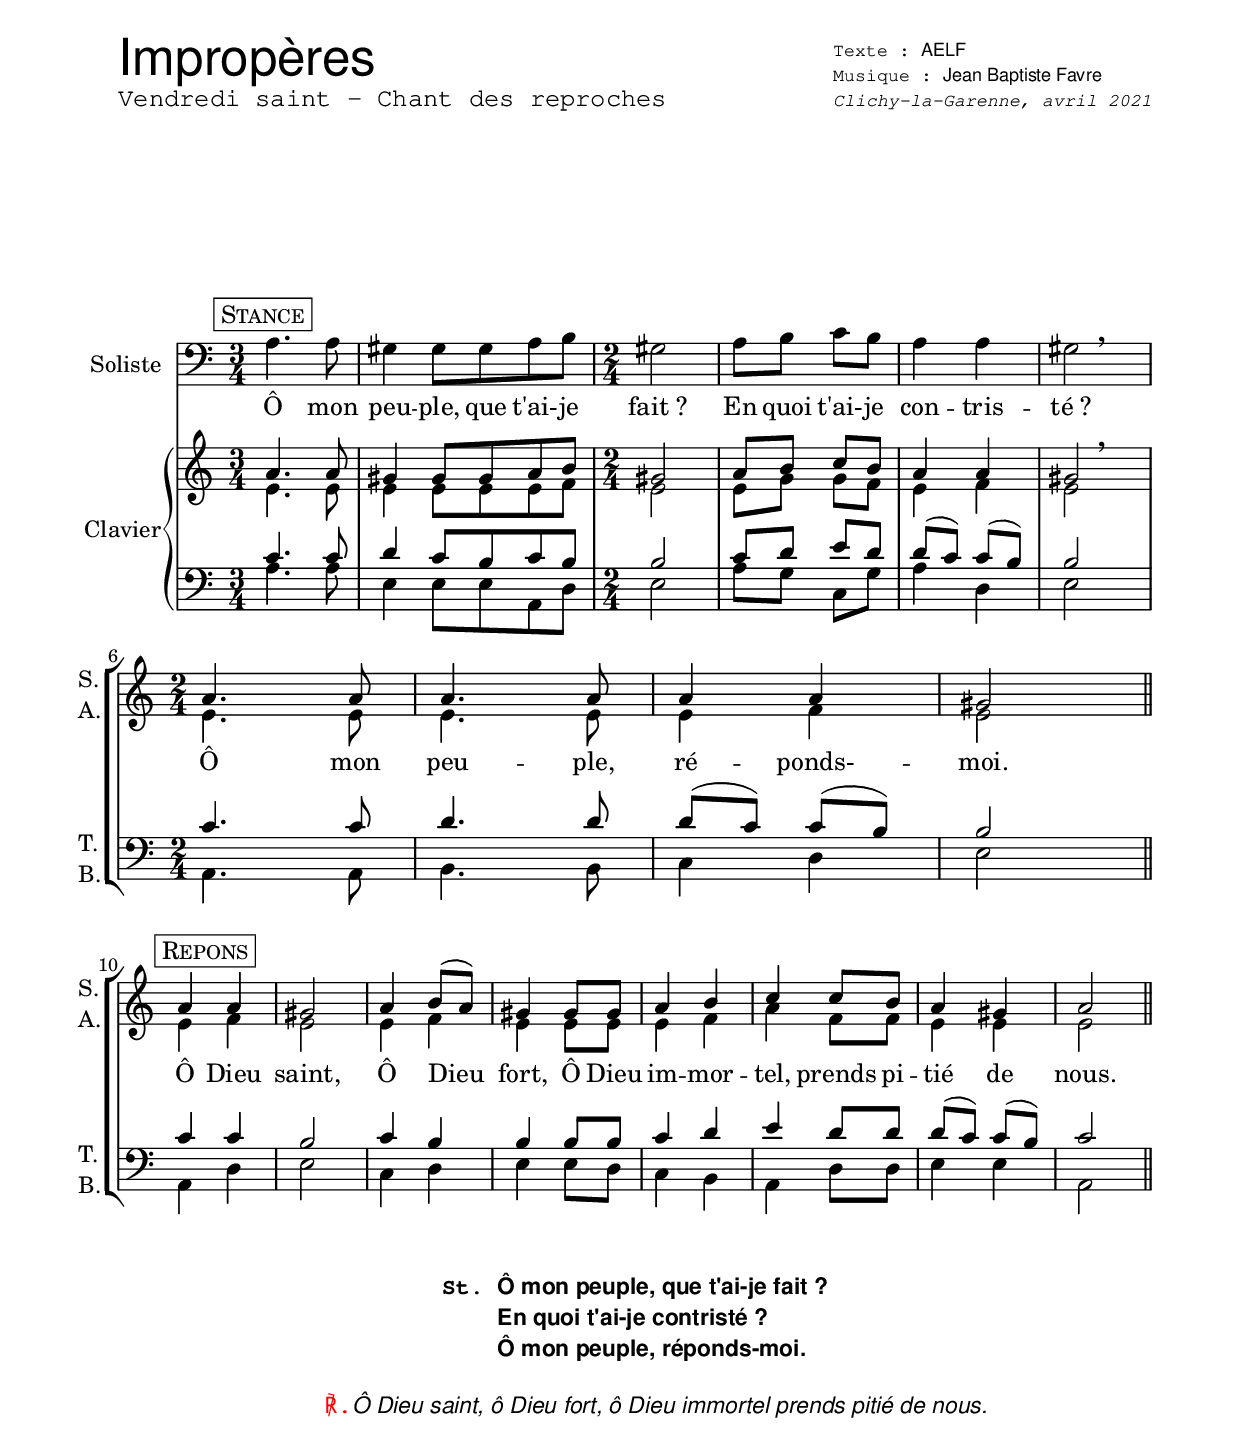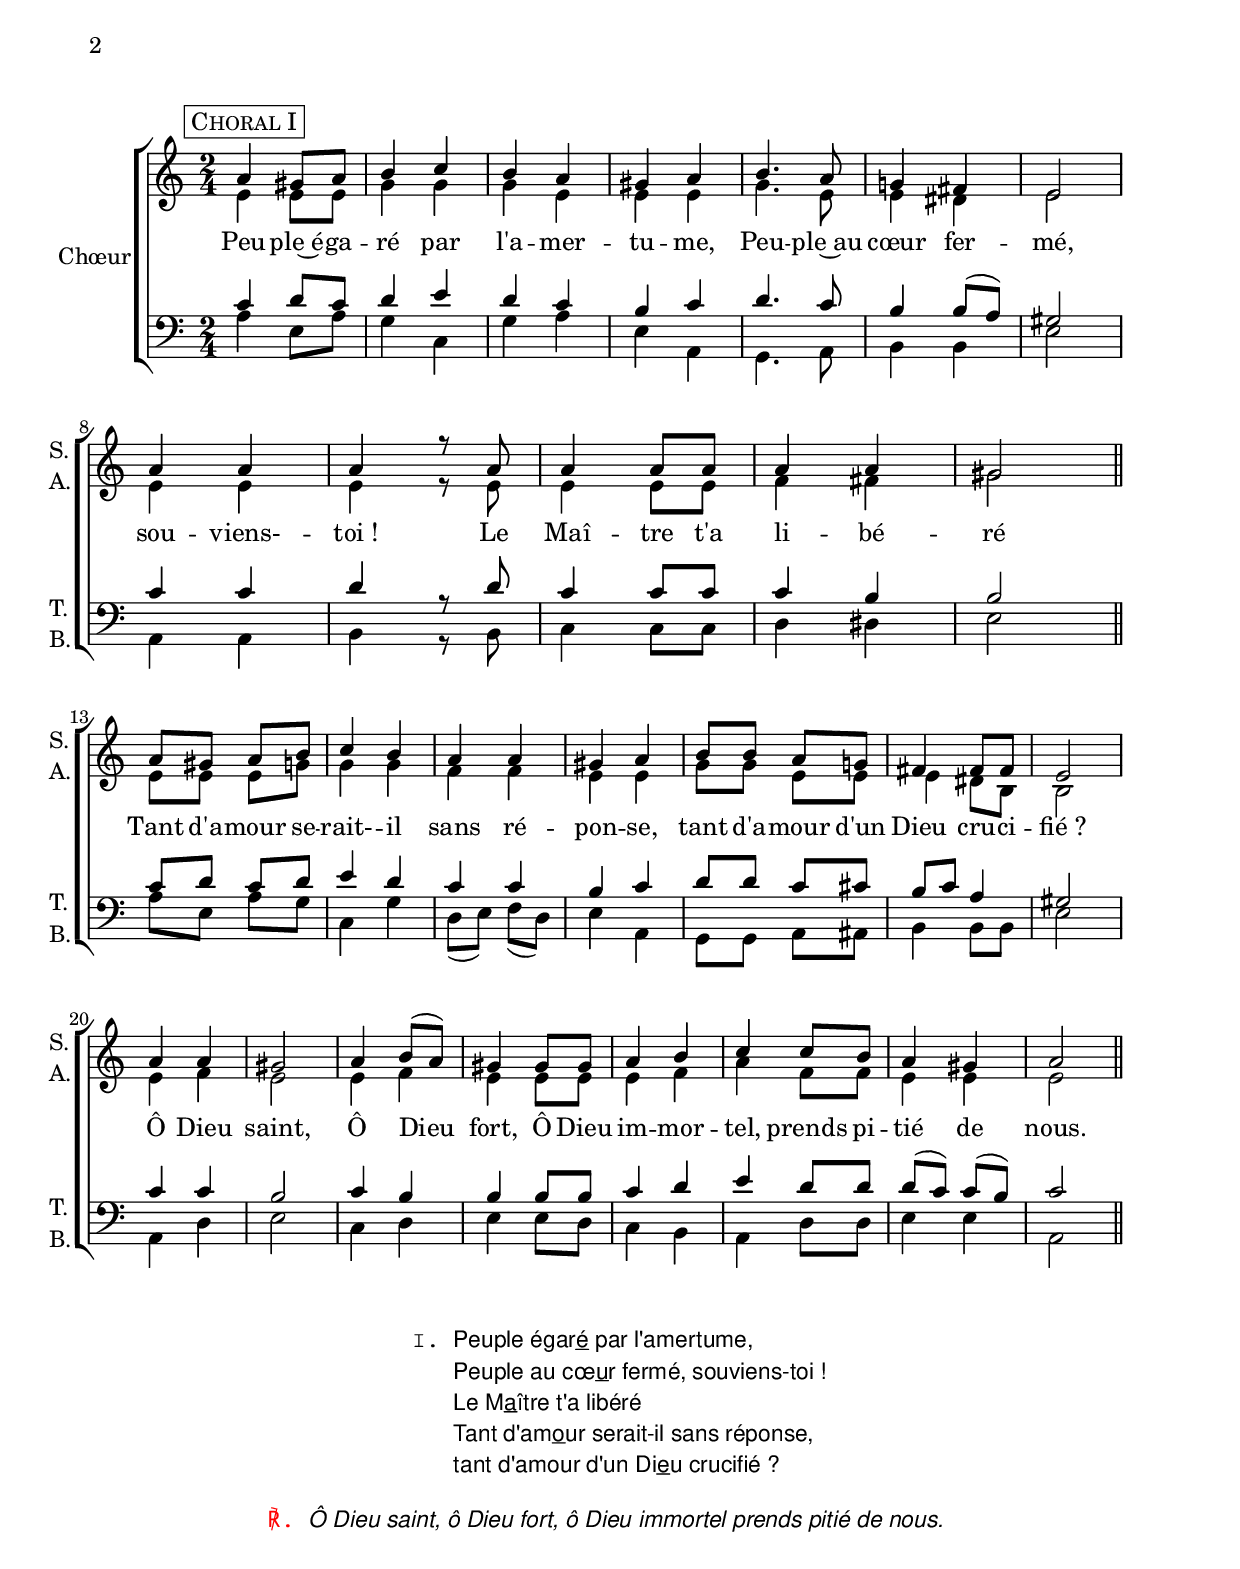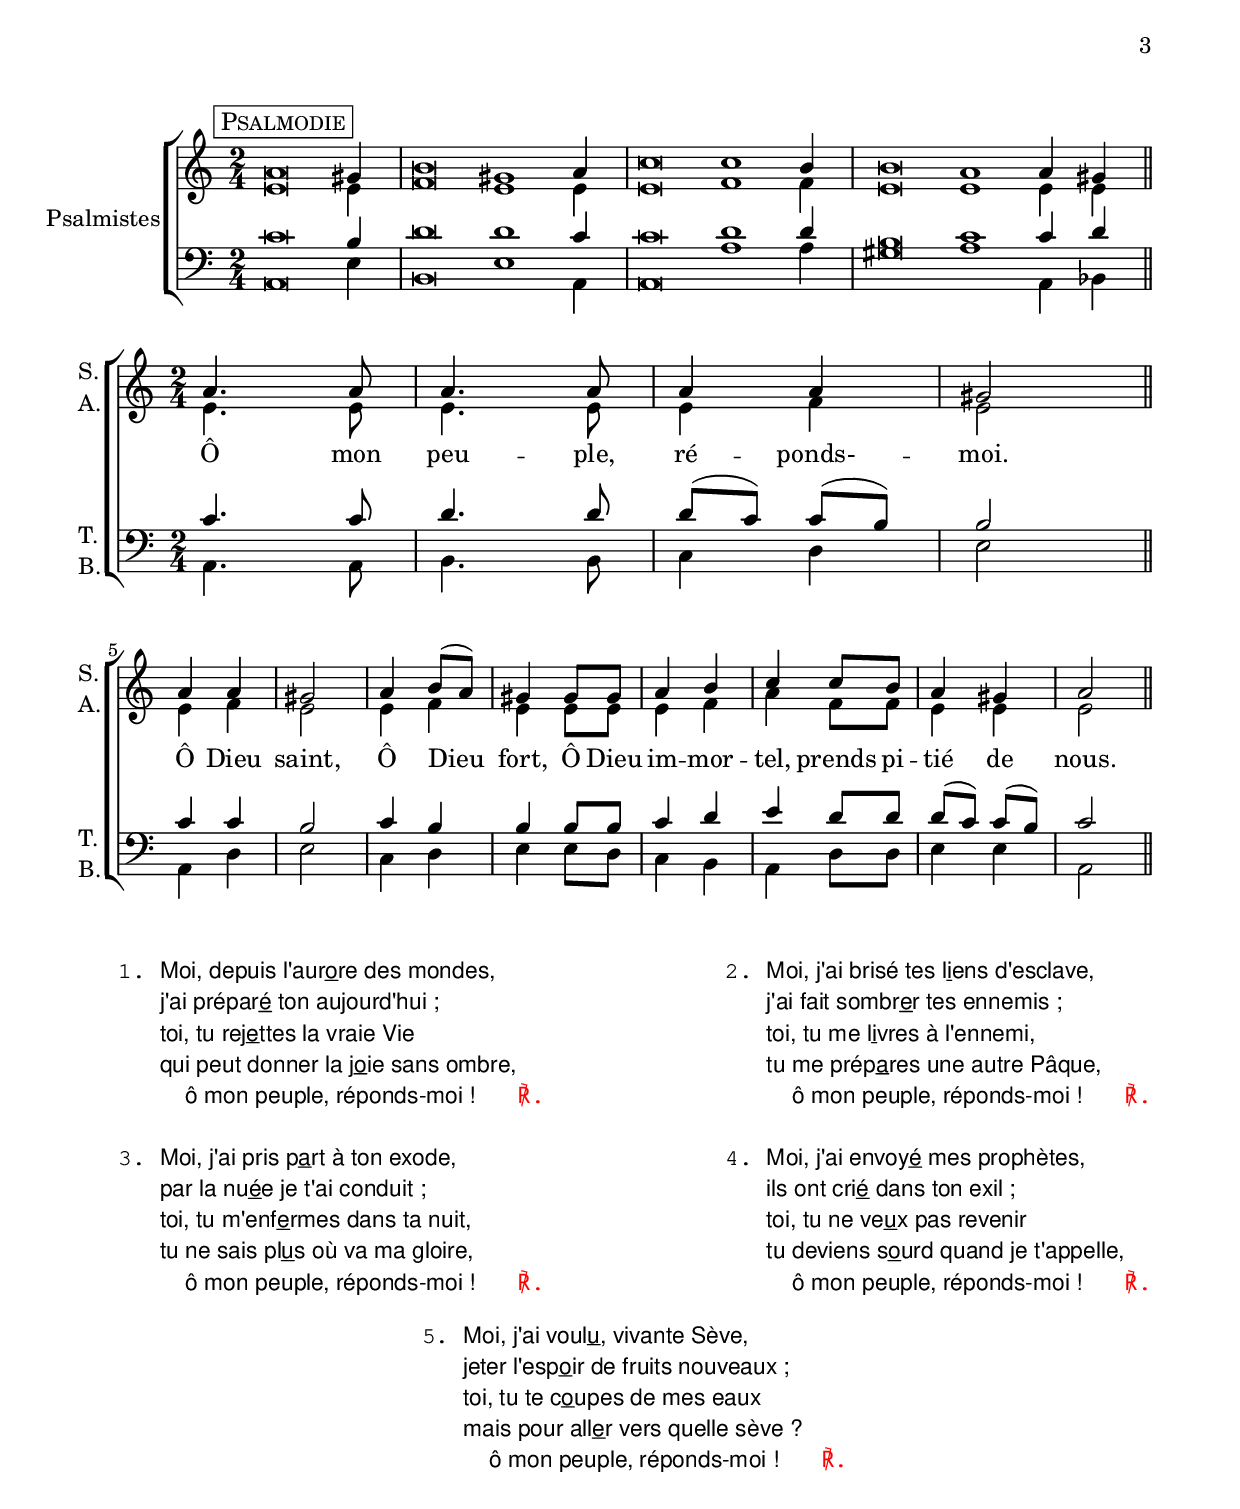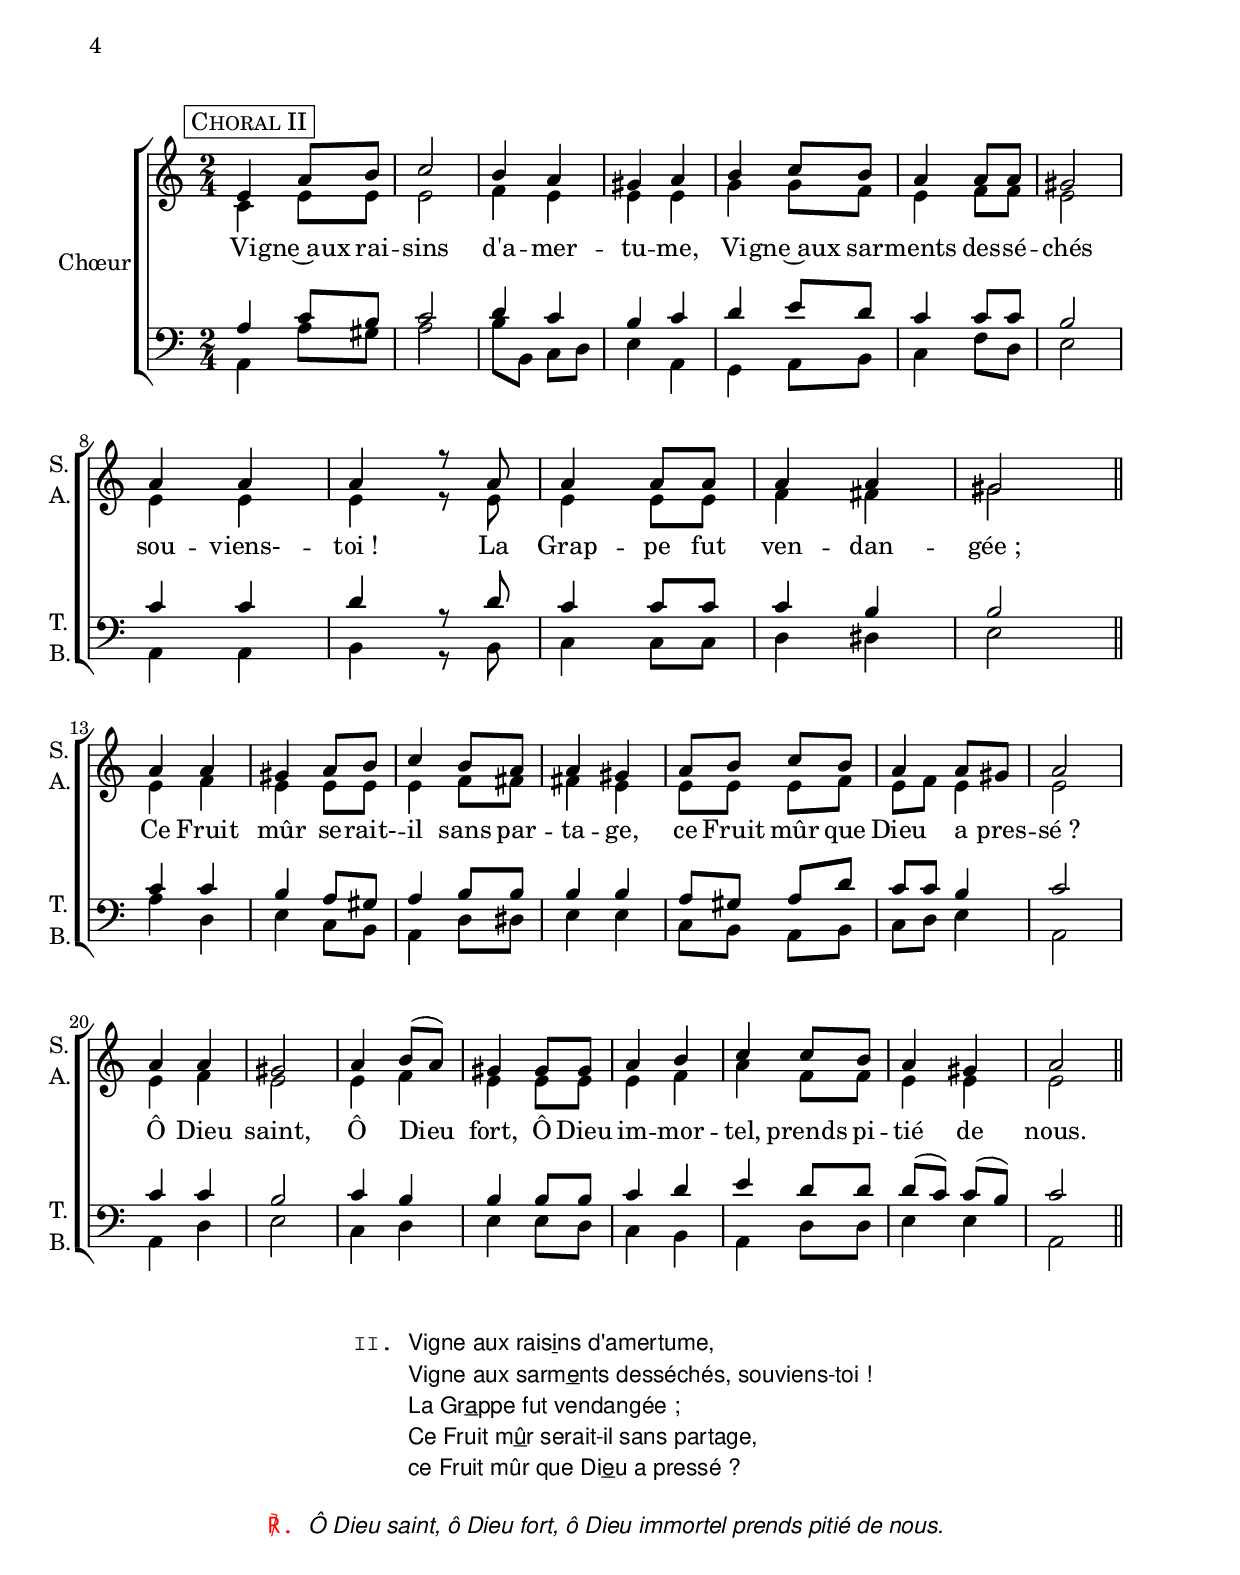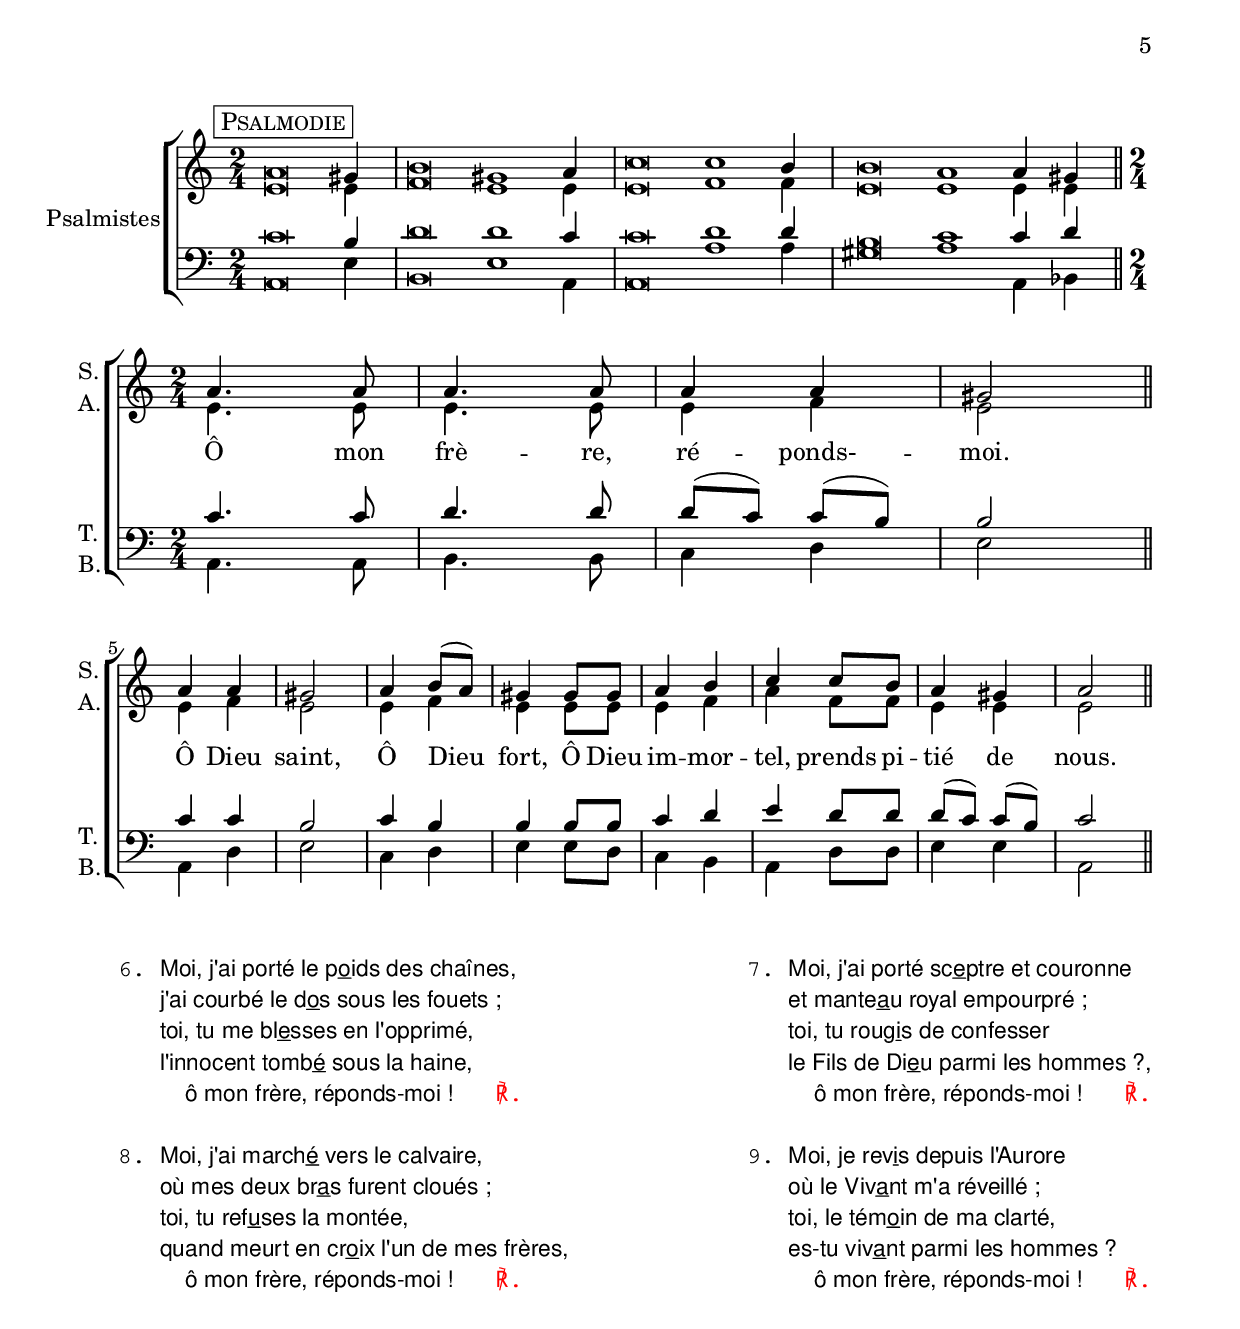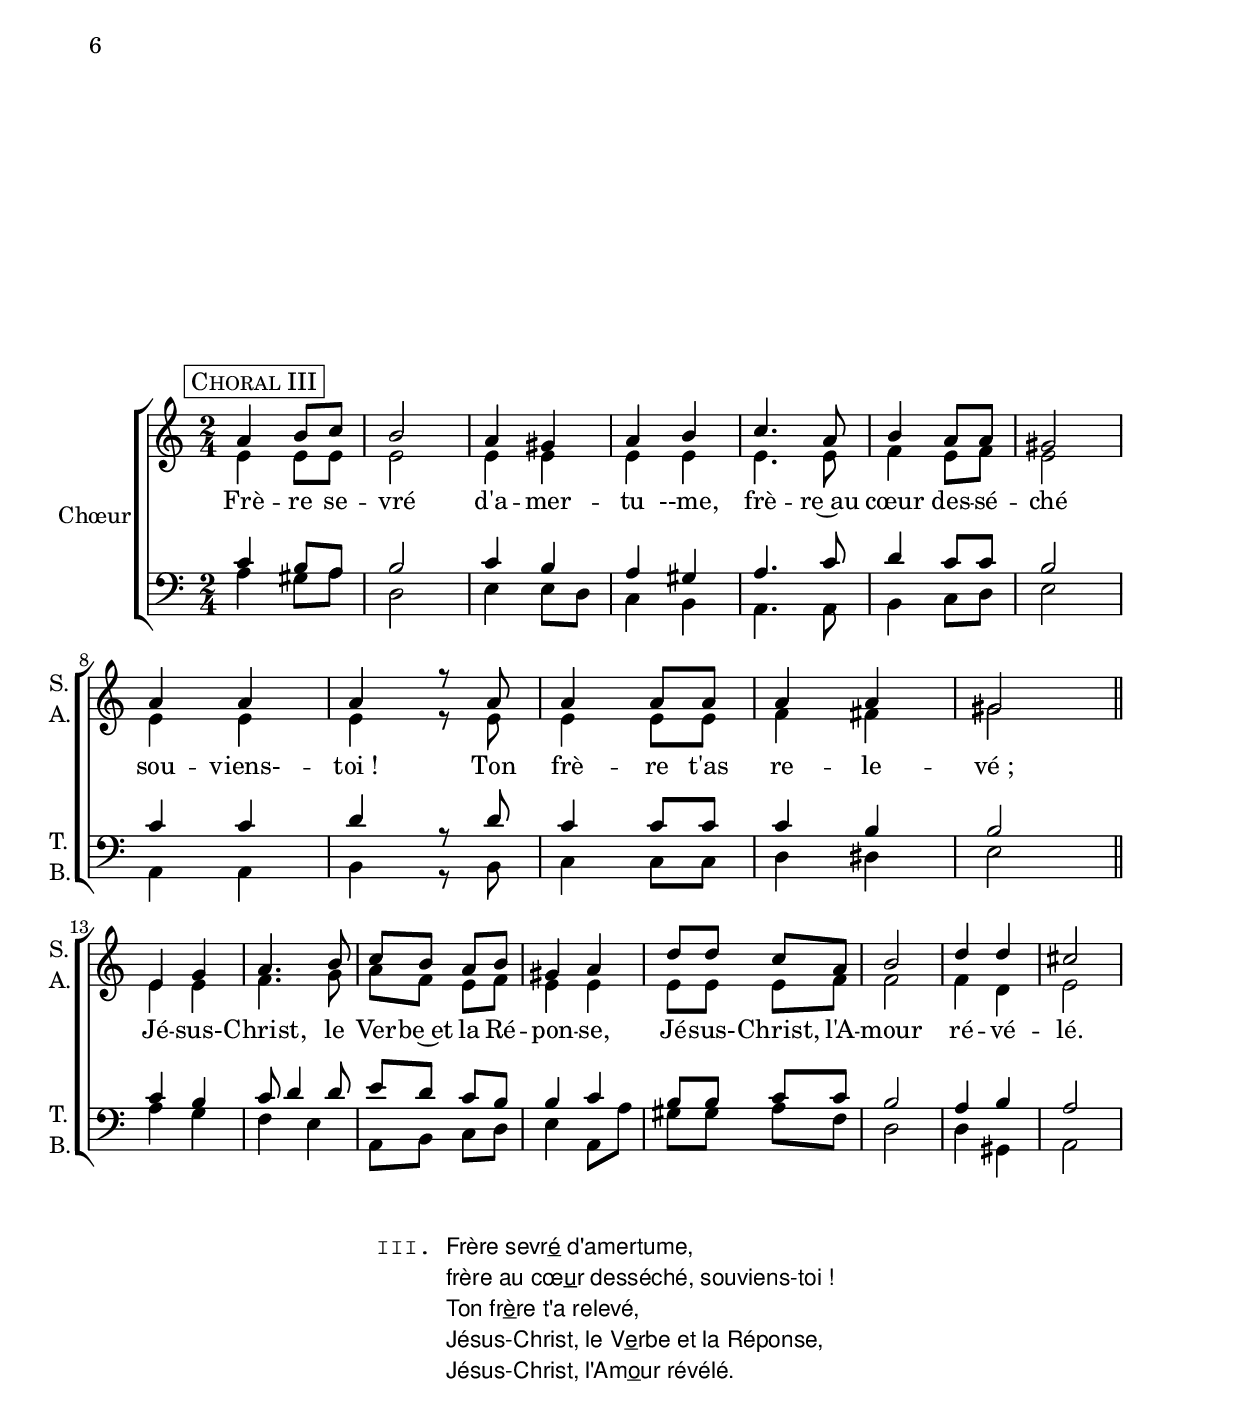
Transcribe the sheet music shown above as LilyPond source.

\version "2.22.0"
\language "english"

\include "../libs/commonFunctions.ily"

%%%%%
%%%%%
%%%%%
%%%%%
%%%%%
%%%%% Définitions des partitions
%%%%%
%%%%%
title = "Impropères"
subtitle = "Vendredi saint - Chant des reproches"
composer = "Jean Baptiste Favre"
poet = "AELF"
dedication = "Clichy-la-Garenne, avril 2021"

global = {
  \key a \minor
  \time 2/4
  }

%%%%%
%%%%%
%%%%%
%%%%%
%%%%%
%%%%% Stance pour soliste et orgue
%%%%%
%%%%%
stanceRhythms = { \time 3/4 \partial 2 s2 s2. \time 2/4 s2 s2 s2 s2 \break }
stanceMelody = { a4. a8 gs4 gs8 gs a b gs2 a8 b c b a4 a gs!2 \breathe }
stanceSopranoMusic = \relative c'' { \stanceMelody }
stanceAltoMusic = \relative c' { e4. e8 e4 e8 e e f  e2 e8 g g f e4 f e2 }
stanceTenorMusic = \relative c' { c4. c8 d4 c8 b c b b2 c8 d e d d (c) c (b) b2 }
stanceBassMusic = \relative c' { a4. a8 e4 e8 e a, d e2 a8 g c, g' a4 d, e2 }
stanceLyrics = \lyricmode {
  Ô mon peu -- ple, que t'ai- -- je fait&nbsp;?
  En quoi t'ai- -- je con -- tris -- té&nbsp;?
}

%%%%%
%%%%%
%%%%%
%%%%%
%%%%%
%%%%% Répons pour chœur à 4 voix mixtes
%%%%%
%%%%%
reponRhythms = { s2*4 \bar "||" \break }
reponSopranoMusic = \relative c'' { a4. a8 a4. a8 a4 a gs2 }
reponAltoMusic = \relative c' { e4. e8 e4. e8 e4 f e2 }
reponTenorMusic = \relative c' { c4. c8 d4. d8 d (c) c (b) b2 }
reponBassMusic = \relative c { a4. a8 b4. b8 c4 d e2 }
% Paroles pour la Stance
reponOneLyrics = \lyricmode { Ô mon peu -- ple, ré -- ponds- -- moi. }
% Paroles pour Psalmodie II
reponTwoLyrics = \lyricmode { Ô mon frè -- re, ré -- ponds- -- moi. }

%%%%%
%%%%%
%%%%%
%%%%%
%%%%%
%%%%% Antienne pour chœur à 4 voix mixtes
%%%%%
%%%%%
antienneRhythms = { s2*8 \bar "||" \break }
antienneSopranoMusic = \relative c'' { a4 a4 gs2 a4 b8 (a) gs4 gs8 gs a4 b c c8 b a4 gs a2 }
antienneAltoMusic = \relative c' { e4 f e2 e4 f e e8 e e4 f4 a4 f8 f e4 e e2 }
antienneTenorMusic = \relative c' { c4 c4 b2 c4 b b4 b8 b c4 d4 e4 d8 d d (c) c (b) c2 }
antienneBassMusic = \relative c { a4 d e2 c4 d e4 e8 d c4 b4 a d8 d e4 e a,2 }
antienneLyrics = \lyricmode { Ô Dieu saint, Ô Dieu fort, Ô Dieu im -- mor -- tel, prends pi -- tié de nous. }

%%%%%
%%%%%
%%%%%
%%%%%
%%%%%
%%%%% Choral & Psaume I pour chœur à 4 voix mixtes
%%%%%
%%%%%
choralOnePartOneRhythms = { \global \markCustom "Choral I" s2*7 }
choralOnePartOneSopranoMusic = \relative c'' { a4 gs!8 a b4 c b a gs a b4. a8 g!4 fs e2 }
choralOnePartOneAltoMusic =  \relative c' { e4 e8 e g4 g g e e e g4. e8 e4 ds e2 }
choralOnePartOneTenorMusic = \relative c' { c4 d8 c d4 e d c b c d4. c8 b4 b8 (a) gs2 }
choralOnePartOneBassMusic = \relative c' { a4 e8 a g4 c, g' a e a,4 g4. a8 b4 b e2 }
choralOnePartOneLyrics = \lyricmode {
  Peu -- ple~é -- ga -- ré par l'a -- mer -- tu -- me,
  Peu -- ple~au cœur fer -- mé,
}

choralOneReponRhythms = { s2*2 s2*3 \bar "||" }
choralOneReponSopranoMusic = \relative c'' { a4 a a r8 a8 a4 a8 a a4 a gs2 }
choralOneReponAltoMusic = \relative c' { e4 e e4 r8 e8 e4 e8 e f4 fs gs2 }
choralOneReponTenorMusic = \relative c' { c4 c d4 r8 d8 c4 c8 c c4 b b2 }
choralOneReponBassMusic = \relative c { a4 a b4 r8 b8 c4 c8 c d4 ds e2 }
choralOneReponLyrics = \lyricmode { sou -- viens- -- toi&nbsp;! Le Maî -- tre t'a li -- bé -- ré }

choralOnePartTwoRhythms = { s2*7 }
choralOnePartTwoSopranoMusic = \relative c'' { a8 gs!8 a8 b c4 b a a gs a b8 b a g! fs4 fs8 fs e2 }
choralOnePartTwoAltoMusic =  \relative c' { e8 e e g g4 g f f e e g8 g e e e4 ds8 b b2 }
choralOnePartTwoTenorMusic = \relative c' { c8 d8 c d e4 d c c b c d8 d c cs8 b8 c a4 gs2 }
choralOnePartTwoBassMusic = \relative c' { a8 e8 a g c,4 g' d8 (e) f (d) e4 a,4 g8 g a as b4 b8 b e2 }
choralOnePartTwoLyrics = \lyricmode {
  Tant d'a -- mour se -- rait- -- il sans ré -- pon -- se,
  tant d'a -- mour d'un Dieu cru -- ci -- fié&nbsp;?
}

%%%%%
%%%%%
%%%%%
%%%%%
%%%%%
%%%%% Choral & Psaume II pour chœur à 4 voix mixtes
%%%%%
%%%%%
choralTwoPartOneRhythms = { \global \markCustom "Choral II" s2*7 }
choralTwoPartOneSopranoMusic = \relative c' { e4 a8 b c2 b4 a gs a b4 c8 b a4 a8 a gs2 }
choralTwoPartOneAltoMusic =  \relative c' { c4 e8 e e2 f4 e e e g g8 f e4 f8 f  e2 }
choralTwoPartOneTenorMusic = \relative c' { a4 c8 b c2 d4 c b c d e8 d c4 c8 c b2 }
choralTwoPartOneBassMusic = \relative c { a4 a'8 gs a2 b8 b, c d e4 a,4 g4 a8 b c4 f8 d e2 }
choralTwoPartOneLyrics = \lyricmode {
  Vi -- gne~aux rai -- sins d'a -- mer -- tu -- me,
  Vi -- gne~aux sar -- ments des -- sé -- chés
}

choralTwoReponRhythms = { s2*2 s2*3 \bar "||" }
choralTwoReponSopranoMusic = \relative c'' { a4 a a r8 a8 a4 a8 a a4 a gs2 }
choralTwoReponAltoMusic = \relative c' { e4 e e4 r8 e8 e4 e8 e f4 fs gs2 }
choralTwoReponTenorMusic = \relative c' { c4 c d4 r8 d8 c4 c8 c c4 b b2 }
choralTwoReponBassMusic = \relative c { a4 a b4 r8 b8 c4 c8 c d4 ds e2 }
choralTwoReponLyrics = \lyricmode { sou -- viens- -- toi&nbsp;! La Grap -- pe fut ven -- dan -- gée&nbsp;; }

choralTwoPartTwoRhythms = { s2*7 }
choralTwoPartTwoSopranoMusic = \relative c'' { a4 a gs a8 b c4 b8 a a4 gs4 a8 b c b a4 a8 gs a2 }
choralTwoPartTwoAltoMusic =  \relative c' { e4 f e e8 e e4 f8 fs fs4 e e8 e e f e8 f8 e4 e2 }
choralTwoPartTwoTenorMusic = \relative c' { c4 c b a8 gs a4 b8 b b4 b a8 gs a d c8 c8 b4 c2 }
choralTwoPartTwoBassMusic = \relative c' { a4 d, e c8 b a4 d8 ds e4 e c8 b a b c8 d8 e4 a,2 }
choralTwoPartTwoLyrics = \lyricmode {
  Ce Fruit mûr se -- rait- -- il sans par -- ta -- ge,
  ce Fruit mûr que Dieu a pres -- sé&nbsp;?
}

%%%%%
%%%%%
%%%%%
%%%%%
%%%%%
%%%%% Choral III pour chœur à 4 voix mixtes
%%%%%
%%%%%
choralThreePartOneRhythms = { \global \markCustom "Choral III" s2*7 }
choralThreePartOneSopranoMusic = \relative c'' { a4 b8 c b2 a4 gs a b c4. a8 b4 a8 a gs2 }
choralThreePartOneAltoMusic =  \relative c' { e4 e8 e e2 e4 e e e e4. e8 f4 e8 f e2 }
choralThreePartOneTenorMusic = \relative c' { c4 b8 a b2 c4 b a gs a4. c8 d4 c8 c b2 }
choralThreePartOneBassMusic = \relative c' { a4 gs8 a d,2  e4 e8 d c4 b a4. a8 b4 c8 d e2 }
choralThreePartOneLyrics = \lyricmode {
  Frè -- re se -- vré d'a -- mer -- tu --me,
  frè -- re~au cœur des -- sé -- ché
}

choralThreeReponRhythms = { s2*2 s2*3 \bar "||" }
choralThreeReponSopranoMusic = \relative c'' { a4 a a r8 a8 a4 a8 a a4 a gs2 }
choralThreeReponAltoMusic = \relative c' { e4 e e4 r8 e8 e4 e8 e f4 fs gs2 }
choralThreeReponTenorMusic = \relative c' { c4 c d4 r8 d8 c4 c8 c c4 b b2 }
choralThreeReponBassMusic = \relative c { a4 a b4 r8 b8 c4 c8 c d4 ds e2 }
choralThreeReponLyrics = \lyricmode { sou -- viens- -- toi&nbsp;! Ton frè -- re t'as re -- le -- vé&nbsp;; }

choralThreePartTwoRhythms = { s2*4 s2*4 }
choralThreePartTwoSopranoMusic = \relative c' { e4 g a4. b8 c b a b gs4 a4 d8 d c a b2 d4 d cs2 }
choralThreePartTwoAltoMusic =  \relative c' { e4 e f4. g8 a f e f e4 e4 e8 e e f f2 f4 d e2}
choralThreePartTwoTenorMusic = \relative c' { c4 b c8 d4 d8 e d c b b4 c b8 b c c b2 a4 b a2 }
choralThreePartTwoBassMusic = \relative c' { a4 g f e a,8 b c d e4 a,8 a' gs8 gs a f d2 d4 gs, a2 }
choralThreePartTwoLyrics = \lyricmode {
  Jé -- sus- -- Christ, le Ver -- be~et la Ré -- pon -- se,
  Jé -- sus- -- Christ, l'A -- mour ré -- vé -- lé.
}

choralPsalmRhythms = { \markCustom "Psalmodie" \cadenzaOn s\breve s4 \bar "|" s\breve s1 s4 \bar "|" s\breve s1 s4 \bar "|" s\breve s1 s4 s \cadenzaOff \bar"||" \break }
choralPsalmSoprano = \relative c'' { a\breve gs4 b\breve gs!1 a4 c\breve c1 b4 b\breve a1 a4 gs! }
choralPsalmAlto = \relative c' { e\breve e4 f\breve e1 e4 e\breve f1 f4 e\breve e1 e4 e }
choralPsalmTenor = \relative c' {c\breve b4 d\breve d1 c4 c\breve d1 d4 b\breve c1 c4 d }
choralPsalmBass = \relative c { a\breve e'4 b\breve e1 a,4 a\breve a'1 a4 gs!\breve a1 a,4 bf}

%%%%%
%%%%%
%%%%%
%%%%%
%%%%%
%%%%% Impression de la partition
%%%%%
%%%%%
%%%%%
%%%%%
%%%%%
\paper {
  top-margin = 1\cm
  bottom-margin = 1\cm
  left-margin = 1\cm
  right-margin = 1\cm
  indent = 1\cm
  % Plan for recto-verso printing with inner margin
  two-sided = ##t
  inner-margin =  2\cm
  outer-margin = 1.5\cm
  }

FirstScorePaper = \paper {
    markup-system-spacing = #'((basic-distance . 20)
       (minimum-distance . 15)
       (padding . 18)
       (stretchability . 16))
    top-markup-spacing = #'((basic-distance . 5)
       (minimum-distance . 5)
       (padding . 5)
       (stretchability . 5))
    top-system-spacing = #'((basic-distance . 5)
       (minimum-distance . 5)
       (padding . 5)
       (stretchability . 5))
    system-system-spacing = #'((basic-distance . 8)
       (minimum-distance . 8)
       (padding . 3)
       (stretchability . 3))
    scoreTitleMarkup = \markup \columns {
        \fill-line {
            \column {
              \line {
                \left-column {
                  \vspace #1.1
                  \fontsize #7 \sans \fromproperty #'header:title
                  \fontsize #1 \typewriter \fromproperty #'header:subtitle
                }
              }
            }
            \column {
              \vspace #0.5
              \fontsize #-2 \line {
                \left-column {
                  \concat { \typewriter "Texte&nbsp;: " \sans \fromproperty #'header:poet }
                  \concat { \typewriter "Musique&nbsp;: " \sans \fromproperty #'header:composer }
                  \typewriter \italic \fromproperty #'header:dedication
                }
              }
            }
          }
      }
    oddFooterMarkup = \markup {}
    #(include-special-characters)
  }
OtherScoresPaper = \paper {
    markup-system-spacing = #'((basic-distance . 5)
       (minimum-distance . 5)
       (padding . 5)
       (stretchability . 5))
    top-markup-spacing = #'((basic-distance . 5)
       (minimum-distance . 5)
       (padding . 5)
       (stretchability . 5))
    top-system-spacing = #'((basic-distance . 5)
       (minimum-distance . 5)
       (padding . 5)
       (stretchability . 5))
    system-system-spacing = #'((basic-distance . 5)
       (minimum-distance . 5)
       (padding . 5)
       (stretchability . 5))
    oddFooterMarkup = \markup {}
    #(include-special-characters)
  }
LastScorePaper = \paper {
    top-system-spacing = #'((basic-distance . 5)
       (minimum-distance . 30)
       (padding . 30)
       (stretchability . 5))
    system-system-spacing = #'((basic-distance . 8)
       (minimum-distance . 8)
       (padding . 3)
       (stretchability . 3))
    oddFooterMarkup = \markup {}
    #(include-special-characters)
}
FirstScoreHeader = \header {
    title = \title
    subtitle = \subtitle
    composer = \composer
    poet = \poet
    dedication = \dedication
  }
OtherScoresHeader = \header {
    title = ##f
    subtitle = ##f
    composer = ##f
    poet = ##f
    dedication = ##f
  }

%%%%%
%%%%%
%%%%%
%%%%%
%%%%%
%%%%% Stance pour soliste et orgue
%%%%%
%%%%%
\bookpart {
  \FirstScorePaper
  \score {
    {
      <<
        \new Staff = "stanceSolistStaff" \with { instrumentName = "Soliste" }
        <<
          \clef "bass"
          \new Voice = "stanceRhythms" { \markCustom "Stance" \global \stanceRhythms }
          \new Voice = "stanceMelody" { \relative c' { \stanceMelody } }
        >>
        \new Lyrics \lyricsto "stanceMelody" { \stanceLyrics }
        \new PianoStaff = "stancePiano" \with { instrumentName = "Clavier" }
        <<
          \new Staff = "stancePianoHighStaff"
          <<
            \clef "treble"
            \new Voice = "stancePianoRhythms" { \stanceRhythms \break }
            \new Voice = "stancePianoSoprano" { \voiceOne \stanceSopranoMusic }
            \new Voice = "stancePianoAlto" { \voiceTwo \stanceAltoMusic }
          >>
          \new Staff  = "stancePianoLowStaff"
          <<
            \clef "bass"
            \new Voice = "stancePianoRhythms" { \stanceRhythms }
            \new Voice = "stancePianoTenor" { \voiceOne \stanceTenorMusic }
            \new Voice = "stancePianoBass" { \voiceTwo \stanceBassMusic }
          >>
        >>
      >>
      \new ChoirStaff = "stanceChoirStaff"
      <<
        \new Staff = "stanceHighStaff" \with { shortInstrumentName = \markup { \column { "S." "A." } } }
        <<
          \clef "treble"
          \new Voice = "stanceRhythms" { \reponRhythms \break \markCustom "Repons" \antienneRhythms }
          \new Voice = "stanceSoprano" { \voiceOne \reponSopranoMusic \antienneSopranoMusic }
          \new Voice = "stanceAlto" { \voiceTwo \reponAltoMusic \antienneAltoMusic }
        >>
        \new Lyrics \lyricsto "stanceSoprano" { \reponOneLyrics \antienneLyrics }
        \new Staff  = "stanceLowStaff" \with { shortInstrumentName = \markup { \column { "T." "B." } } }
        <<
          \clef "bass"
          \new Voice = "stanceRhythms" { \reponRhythms \antienneRhythms }
          \new Voice = "stanceTenor" { \voiceOne \reponTenorMusic \antienneTenorMusic}
          \new Voice = "stanceBass" { \voiceTwo \reponBassMusic \antienneBassMusic }
        >>
      >>
    }
    \layout {
        ragged-last = ##f
        \context {
            \Staff
            \RemoveEmptyStaves
        }
    }
    \FirstScoreHeader
  }
  \markuplist {
    \override #'(font-family . sans)
    \column {
      \fill-line {
        \column {
          \concat { \bold { \typewriter "St. " "Ô mon peuple, que t'ai-je fait ?" } }
          \concat { \bold { \typewriter "    " "En quoi t'ai-je contristé ?" } }
          \concat { \bold { \typewriter "    " "Ô mon peuple, réponds-moi." } }
        }
      }
    }
    \vspace #1
    \override #'(font-family . sans)
    \column {
      \fill-line {
        \column {
          \concat {  \with-color #red { \typewriter "   ℟." } \italic "Ô Dieu saint, ô Dieu fort, ô Dieu immortel prends pitié de nous." }
        }
      }
    }
  }
}

%%%%%
%%%%%
%%%%%
%%%%%
%%%%%
%%%%% Choral I pour chœur à 4 voix
%%%%%
%%%%%
\bookpart {
  \OtherScoresPaper
  \score {
    {
      \new ChoirStaff = "choralChoirStaff" \with { instrumentName = "Chœur" } <<
        \new Staff = "choralChoirHighStaff" \with { shortInstrumentName = \markup { \column { "S." "A." } } } <<
          \clef "treble"
          \new Voice = "choralRhythms" { \choralOnePartOneRhythms \break \choralOneReponRhythms \break \choralOnePartTwoRhythms \break \antienneRhythms }
          \new Voice = "choralSoprano" { \voiceOne \choralOnePartOneSopranoMusic \choralOneReponSopranoMusic \choralOnePartTwoSopranoMusic \antienneSopranoMusic }
          \new Voice = "choralAlto" { \voiceTwo \choralOnePartOneAltoMusic \choralOneReponAltoMusic \choralOnePartTwoAltoMusic \antienneAltoMusic }
        >>
        \new Lyrics \lyricsto "choralSoprano" { \choralOnePartOneLyrics \choralOneReponLyrics \choralOnePartTwoLyrics \antienneLyrics }
        \new Staff  = "choralChoirLowStaff" \with { shortInstrumentName = \markup { \column { "T." "B." } } } <<
          \clef "bass"
          \new Voice = "choralRhythms" { \choralOnePartOneRhythms \choralOneReponRhythms \choralOnePartTwoRhythms \antienneRhythms }
          \new Voice = "choralTenor" { \voiceOne \choralOnePartOneTenorMusic \choralOneReponTenorMusic \choralOnePartTwoTenorMusic \antienneTenorMusic }
          \new Voice = "choralBass" { \voiceTwo \choralOnePartOneBassMusic \choralOneReponBassMusic \choralOnePartTwoBassMusic \antienneBassMusic }
        >>
      >>
    }
    \layout {
        ragged-last = ##f
        \context {
            \Staff
            \RemoveEmptyStaves
        }
    }
    \header {
      title = ##f
      subtitle = ##f
      composer = ##f
      composerPrefix = ##f
      poet = ##f
      poetPrefix = ##f
      dedication = ##f
    }
  }
  \markuplist {
    \override #'(font-family . sans)
    \column {
      \fill-line {
        \column {
          \concat { \typewriter "  I. " "Peuple égar" \underline é " par l'amertume," }
          \concat { \typewriter "     " "Peuple au cœ" \underline u "r fermé, souviens-toi&nbsp;!" }
          \concat { \typewriter "     " "Le M" \underline a "ître t'a libéré" }
          \concat { \typewriter "     " "Tant d'am" \underline o "ur serait-il sans réponse," }
          \concat { \typewriter "     " "tant d'amour d'un Di" \underline e "u crucifié&nbsp;?" }
        }
      }
      \vspace #1
      \column {
        \fill-line {
          \column {
            \concat { \with-color #red { \typewriter "℟. " } \italic { "Ô Dieu saint, ô Dieu fort, ô Dieu immortel prends pitié de nous." } }
          }
        }
      }
    }
  }
}

%%%%%
%%%%%
%%%%%
%%%%%
%%%%%
%%%%% Psalmodie I pour solistes et chœur à 4 voix
%%%%%
%%%%%
\bookpart {
  \OtherScoresPaper
  \score {
    {
      \new ChoirStaff = "psalmodyChoirStaff" \with { instrumentName = "Psalmistes" }
      {
        <<
          \new Staff = "psalmodyHighStaff"
          <<
            \clef "treble"
            \new Voice = "psalmodyRhythms" { \global \choralPsalmRhythms \break }
            \new Voice = "psalmodySoprano" { \voiceOne \choralPsalmSoprano }
            \new Voice = "psalmodyAlto" { \voiceTwo \choralPsalmAlto }
          >>
          \new Staff  = "psalmodyLowStaff" <<
            \clef "bass"
            \new Voice = "psalmodyRhythms" { \global \choralPsalmRhythms }
            \new Voice = "psalmodyTenor" { \voiceOne \choralPsalmTenor }
            \new Voice = "psalmodyBass" { \voiceTwo \choralPsalmBass }
          >>
        >>
        <<
          \new Staff = "psalmodyReponHighStaff" \with { shortInstrumentName = \markup { \column { "S." "A." } } }
          <<
            \clef "treble"
            \new Voice = "psalmodyReponRhythms" { \reponRhythms \break \antienneRhythms }
            \new Voice = "psalmodyReponSoprano" { \voiceOne \reponSopranoMusic \antienneSopranoMusic }
            \new Voice = "psalmodyReponAlto" { \voiceTwo \reponAltoMusic \antienneAltoMusic }
          >>
          \new Lyrics \lyricsto "psalmodyReponSoprano" { \reponOneLyrics \antienneLyrics }
          \new Staff  = "psalmodyReponLowStaff" \with { shortInstrumentName = \markup { \column { "T." "B." } } }
          <<
            \clef "bass"
            \new Voice = "psalmodyReponRhythms" { \reponRhythms \antienneRhythms }
            \new Voice = "psalmodyReponTenor" { \voiceOne \reponTenorMusic \antienneTenorMusic }
            \new Voice = "psalmodyReponBass" { \voiceTwo \reponBassMusic \antienneBassMusic }
          >>
        >>
      }
    }
    \layout {
        ragged-last = ##f
        \context {
            \Staff
            \RemoveEmptyStaves
        }
    }
    \OtherScoresHeader
  }
  \markuplist {
    \override #'(font-family . sans)
    \column {
      \fill-line {
        \left-column{
          \concat { \typewriter "1. " "Moi, depuis l'aur" \underline o "re des mondes," }
          \concat { \typewriter "   " "j'ai prépar" \underline é " ton aujourd'hui&nbsp;;" }
          \concat { \typewriter "   " "toi, tu rej" \underline e "ttes la vraie Vie" }
          \concat { \typewriter "   " "qui peut donner la j" \underline o "ie sans ombre," }
          \concat { \typewriter "   " "    ô mon peuple, réponds-moi&nbsp;!" \with-color #red { \typewriter "   ℟." } }
          \vspace #1
          \concat { \typewriter "3. " "Moi, j'ai pris p" \underline a "rt à ton exode," }
          \concat { \typewriter "   " "par la nu" \underline é "e je t'ai conduit&nbsp;;" }
          \concat { \typewriter "   " "toi, tu m'enf" \underline e "rmes dans ta nuit," }
          \concat { \typewriter "   " "tu ne sais pl" \underline u "s où va ma gloire," }
          \concat { \typewriter "   " "    ô mon peuple, réponds-moi&nbsp;!" \with-color #red { \typewriter "   ℟." } }
        }
        \hspace #1
        \left-column {
          \concat { \typewriter "2. " "Moi, j'ai brisé tes l" \underline i "ens d'esclave," }
          \concat { \typewriter "   " "j'ai fait sombr" \underline e "r tes ennemis&nbsp;;" }
          \concat { \typewriter "   " "toi, tu me l" \underline i "vres à l'ennemi," }
          \concat { \typewriter "   " "tu me prép" \underline a "res une autre Pâque," }
          \concat { \typewriter "   " "    ô mon peuple, réponds-moi&nbsp;!" \with-color #red { \typewriter "   ℟." } }
          \vspace #1
          \concat { \typewriter "4. " "Moi, j'ai envoy" \underline é " mes prophètes," }
          \concat { \typewriter "   " "ils ont cri" \underline é " dans ton exil&nbsp;;" }
          \concat { \typewriter "   " "toi, tu ne ve" \underline u "x pas revenir" }
          \concat { \typewriter "   " "tu deviens s" \underline o "urd quand je t'appelle," }
          \concat { \typewriter "   " "    ô mon peuple, réponds-moi&nbsp;!" \with-color #red { \typewriter "   ℟." } }
        }
      }
      \vspace #1
      \fill-line {
        \column {
          \concat { \typewriter "5. " "Moi, j'ai voul" \underline u ", vivante Sève," }
          \concat { \typewriter "   " "jeter l'esp" \underline o "ir de fruits nouveaux&nbsp;;" }
          \concat { \typewriter "   " "toi, tu te c" \underline o "upes de mes eaux" }
          \concat { \typewriter "   " "mais pour all" \underline e "r vers quelle sève&nbsp;?" }
          \concat { \typewriter "   " "    ô mon peuple, réponds-moi&nbsp;!" \with-color #red { \typewriter "   ℟." } }
        }
      }
    }
  }
}

%%%%%
%%%%%
%%%%%
%%%%%
%%%%%
%%%%% Chœur II et chœur à 4 voix
%%%%%
%%%%%
\bookpart {
  \OtherScoresPaper
  \score {
    {
      \new ChoirStaff = "choralChoirStaff" \with { instrumentName = "Chœur" } <<
        \new Staff = "choralChoirHighStaff" \with { shortInstrumentName = \markup { \column { "S." "A." } } } <<
          \clef "treble"
          \new Voice = "choralRhythms" { \choralTwoPartOneRhythms \break \choralTwoReponRhythms \break \choralTwoPartTwoRhythms \break \antienneRhythms }
          \new Voice = "choralSoprano" { \voiceOne \choralTwoPartOneSopranoMusic \choralTwoReponSopranoMusic \choralTwoPartTwoSopranoMusic \antienneSopranoMusic }
          \new Voice = "choralAlto" { \voiceTwo \choralTwoPartOneAltoMusic \choralTwoReponAltoMusic \choralTwoPartTwoAltoMusic \antienneAltoMusic }
        >>
        \new Lyrics \lyricsto "choralSoprano" { \choralTwoPartOneLyrics \choralTwoReponLyrics \choralTwoPartTwoLyrics \antienneLyrics }
        \new Staff  = "choralChoirLowStaff" \with { shortInstrumentName = \markup { \column { "T." "B." } } } <<
          \clef "bass"
          \new Voice = "choralRhythms" { \choralTwoPartOneRhythms \choralTwoReponRhythms \choralTwoPartTwoRhythms \antienneRhythms }
          \new Voice = "choralTenor" { \voiceOne \choralTwoPartOneTenorMusic \choralTwoReponTenorMusic \choralTwoPartTwoTenorMusic \antienneTenorMusic }
          \new Voice = "choralBass" { \voiceTwo \choralTwoPartOneBassMusic \choralTwoReponBassMusic \choralTwoPartTwoBassMusic \antienneBassMusic }
        >>
      >>
    }
    \layout {
        ragged-last = ##f
        \context {
            \Staff
            \RemoveEmptyStaves
        }
    }
    \OtherScoresHeader
  }
  \markuplist {
    \override #'(font-family . sans)
    \column {
      \fill-line {
        \column {
          \concat { \typewriter " II. " "Vigne aux rais" \underline i "ns d'amertume," }
          \concat { \typewriter "     " "Vigne aux sarm" \underline e "nts desséchés, souviens-toi&nbsp;!" }
          \concat { \typewriter "     " "La Gr" \underline a "ppe fut vendangée&nbsp;;" }
          \concat { \typewriter "     " "Ce Fruit m" \underline û "r serait-il sans partage," }
          \concat { \typewriter "     " "ce Fruit mûr que Di" \underline e "u a pressé&nbsp;?" }
        }
      }
      \vspace #1
      \fill-line {
        \column {
          \column {
            \concat { \with-color #red { \typewriter "℟. " } \italic { "Ô Dieu saint, ô Dieu fort, ô Dieu immortel prends pitié de nous." } }
          }
        }
      }
    }
  }
}

%%%%%
%%%%%
%%%%%
%%%%%
%%%%%
%%%%% Psalmodie II pour solistes et chœur à 4 voix
%%%%%
%%%%%
\bookpart {
  \OtherScoresPaper
  \score {
    {
      \new ChoirStaff = "psalmodyChoirStaff" \with { instrumentName = "Psalmistes" }
      {
        <<
          \new Staff = "psalmodyHighStaff"
          <<
            \clef "treble"
            \new Voice = "psalmodyRhythms" { \global \choralPsalmRhythms \break }
            \new Voice = "psalmodySoprano" { \voiceOne \choralPsalmSoprano }
            \new Voice = "psalmodyAlto" { \voiceTwo \choralPsalmAlto }
          >>
          \new Staff  = "psalmodyLowStaff" <<
            \clef "bass"
            \new Voice = "psalmodyRhythms" { \global \choralPsalmRhythms }
            \new Voice = "psalmodyTenor" { \voiceOne \choralPsalmTenor }
            \new Voice = "psalmodyBass" { \voiceTwo \choralPsalmBass }
          >>
        >>
        <<
          \new Staff = "psalmodyReponHighStaff" \with { shortInstrumentName = \markup { \column { "S." "A." } } }
          <<
            \clef "treble"
            \new Voice = "psalmodyReponRhythms" { \global \reponRhythms \break \antienneRhythms }
            \new Voice = "psalmodyReponSoprano" { \voiceOne \reponSopranoMusic \antienneSopranoMusic }
            \new Voice = "psalmodyReponAlto" { \voiceTwo \reponAltoMusic \antienneAltoMusic }
          >>
          \new Lyrics \lyricsto "psalmodyReponSoprano" { \reponTwoLyrics \antienneLyrics }
          \new Staff  = "psalmodyReponLowStaff" \with { shortInstrumentName = \markup { \column { "T." "B." } } }
          <<
            \clef "bass"
            \new Voice = "psalmodyReponRhythms" { \global \reponRhythms \antienneRhythms }
            \new Voice = "psalmodyReponTenor" { \voiceOne \reponTenorMusic \antienneTenorMusic }
            \new Voice = "psalmodyReponBass" { \voiceTwo \reponBassMusic \antienneBassMusic }
          >>
        >>
      }
    }
    \layout {
        ragged-last = ##f
        \context {
            \Staff
            \RemoveEmptyStaves
        }
    }
    \OtherScoresHeader
  }
  \markuplist {
    \override #'(font-family . sans)
    \column {
      \fill-line {
        \left-column{
          \concat { \typewriter "6. " "Moi, j'ai porté le p" \underline o "ids des chaînes," }
          \concat { \typewriter "   " "j'ai courbé le d" \underline o "s sous les fouets&nbsp;;" }
          \concat { \typewriter "   " "toi, tu me bl" \underline e "sses en l'opprimé," }
          \concat { \typewriter "   " "l'innocent tomb" \underline é " sous la haine," }
          \concat { \typewriter "   " "    ô mon frère, réponds-moi&nbsp;!" \with-color #red { \typewriter "   ℟." } }
          \vspace #1
          \concat { \typewriter "8. " "Moi, j'ai march" \underline é " vers le calvaire," }
          \concat { \typewriter "   " "où mes deux br" \underline a "s furent cloués&nbsp;;" }
          \concat { \typewriter "   " "toi, tu ref" \underline u "ses la montée," }
          \concat { \typewriter "   " "quand meurt en cr" \underline o "ix l'un de mes frères," }
          \concat { \typewriter "   " "    ô mon frère, réponds-moi&nbsp;!" \with-color #red { \typewriter "   ℟." } }
        }
        \hspace #1
        \left-column {
          \concat { \typewriter "7. " "Moi, j'ai porté sc" \underline e "ptre et couronne" }
          \concat { \typewriter "   " "et mante" \underline a "u royal empourpré&nbsp;;" }
          \concat { \typewriter "   " "toi, tu roug" \underline i "s de confesser" }
          \concat { \typewriter "   " "le Fils de Di" \underline e "u parmi les hommes&nbsp;?," }
          \concat { \typewriter "   " "    ô mon frère, réponds-moi&nbsp;!" \with-color #red { \typewriter "   ℟." } }
          \vspace #1
          \concat { \typewriter "9. " "Moi, je rev" \underline i "s depuis l'Aurore" }
          \concat { \typewriter "   " "où le Viv" \underline a "nt m'a réveillé&nbsp;;" }
          \concat { \typewriter "   " "toi, le tém" \underline o "in de ma clarté," }
          \concat { \typewriter "   " "es-tu viv" \underline a "nt parmi les hommes&nbsp;?" }
          \concat { \typewriter "   " "    ô mon frère, réponds-moi&nbsp;!" \with-color #red { \typewriter "   ℟." } }
        }
      }
    }
  }
}

%%%%%
%%%%%
%%%%%
%%%%%
%%%%%
%%%%% Choral III pour chœur à 4 voix
%%%%%
%%%%%
\bookpart {
  \LastScorePaper
  \score {
    {
      <<
        \new ChoirStaff = "choralChoirStaff" \with { instrumentName = "Chœur" } <<
          \new Staff = "choralChoirHighStaff" \with { shortInstrumentName = \markup { \column { "S." "A." } } } <<
            \clef "treble"
            \new Voice = "choralRhythms" { \choralThreePartOneRhythms \break \choralThreeReponRhythms \break \choralThreePartTwoRhythms }
            \new Voice = "choralSoprano" { \voiceOne \choralThreePartOneSopranoMusic \choralThreeReponSopranoMusic \choralThreePartTwoSopranoMusic }
            \new Voice = "choralAlto" { \voiceTwo \choralThreePartOneAltoMusic \choralThreeReponAltoMusic \choralThreePartTwoAltoMusic }
          >>
          \new Lyrics \lyricsto "choralSoprano" { \choralThreePartOneLyrics \choralThreeReponLyrics \choralThreePartTwoLyrics }
          \new Staff  = "choralChoirLowStaff" \with { shortInstrumentName = \markup { \column { "T." "B." } } } <<
            \clef "bass"
            \new Voice = "choralRhythms" { \choralThreePartOneRhythms \choralThreeReponRhythms \choralThreePartTwoRhythms }
            \new Voice = "choralTenor" { \voiceOne \choralThreePartOneTenorMusic \choralThreeReponTenorMusic \choralThreePartTwoTenorMusic }
            \new Voice = "choralBass" { \voiceTwo \choralThreePartOneBassMusic \choralThreeReponBassMusic \choralThreePartTwoBassMusic }
          >>
        >>
      >>
    }
    \layout {
        ragged-last = ##f
        \context {
            \Staff
            \RemoveEmptyStaves
        }
    }
    \OtherScoresHeader
  }
  \markuplist {
    \override #'(font-family . sans)
    \column {
      \fill-line {
        \column {
          \concat { \typewriter "III. " "Frère sevr" \underline é " d'amertume," }
          \concat { \typewriter "     " "frère au cœ" \underline u "r desséché, souviens-toi&nbsp;!" }
          \concat { \typewriter "     " "Ton fr" \underline è "re t'a relevé," }
          \concat { \typewriter "     " "Jésus-Christ, le V" \underline e "rbe et la Réponse," }
          \concat { \typewriter "     " "Jésus-Christ, l'Am" \underline o "ur révélé." }
        }
      }
    }
  }
}
